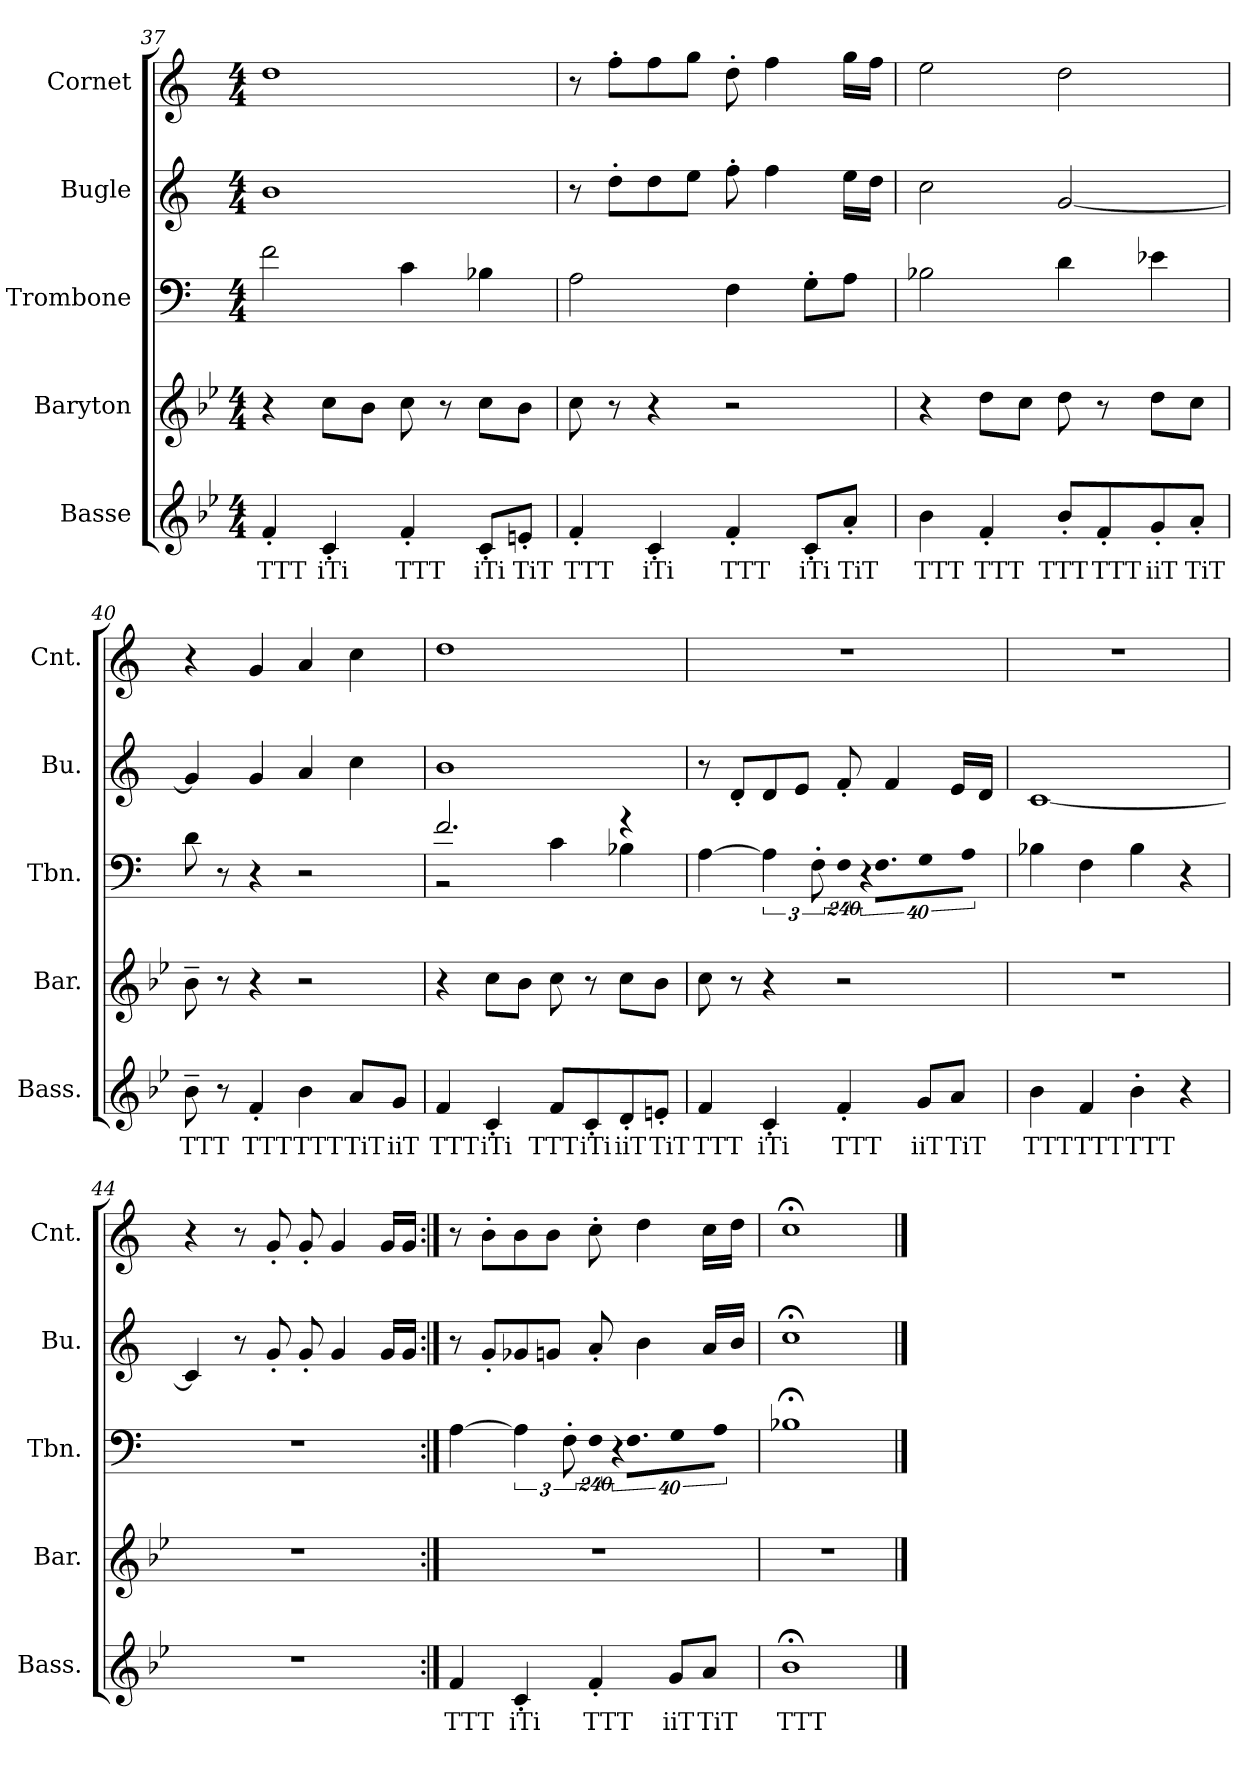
**kern	**text	**kern	**kern	**kern	**kern
*part5	*part5	*part4	*part3	*part2	*part1
*staff5	*staff5	*staff4	*staff3	*staff2	*staff1
*I"Basse	*	*I"Baryton	*I"Trombone	*I"Bugle	*I"Cornet
*I'Bass.	*	*I'Bar.	*I'Tbn.	*I'Bu.	*I'Cnt.
*clefG2	*	*clefG2	*clefF4	*clefG2	*clefG2
*ITrd8c14	*	*ITrd8c14	*	*ITrd1c2	*ITrd1c2
*k[b-e-]	*	*k[b-e-]	*k[]	*k[b-e-]	*k[b-e-]
*M4/4	*	*M4/4	*M4/4	*M4/4	*M4/4
=37	=37	=37	=37	=37	=37
!	!LO:LY:b	!	!	!	!
4F'/	TTT	4r	2f\	1a	1cc
!	!LO:LY:b	!	!	!	!
4C'/	iTi	8c\L	.	.	.
.	.	8B-\J	.	.	.
!	!LO:LY:b	!	!	!	!
4F'/	TTT	8c\	4c\	.	.
.	.	8r	.	.	.
!	!LO:LY:b	!	!	!	!
8C'/L	iTi	8c\L	4B-X\	.	.
!	!LO:LY:b	!	!	!	!
8En'/J	TiT	8B-\J	.	.	.
!!LO:PB:g=z
=38	=38	=38	=38	=38	=38
!	!LO:LY:b	!	!	!	!
4F'/	TTT	8c\	2A\	8r	8r
.	.	8r	.	8cc'\L	8ee-'\L
!	!LO:LY:b	!	!	!	!
4C'/	iTi	4r	.	8cc\	8ee-\
.	.	.	.	8dd\J	8ff\J
!	!LO:LY:b	!	!	!	!
4F'/	TTT	2r	4F\	8ee-'\	8cc'\
.	.	.	.	4ee-\	4ee-\
!	!LO:LY:b	!	!	!	!
8C'/L	iTi	.	8G'\L	.	.
!	!LO:LY:b	!	!	!	!
8A'/J	TiT	.	8A\J	16dd\LL	16ff\LL
.	.	.	.	16cc\JJ	16ee-\JJ
=39	=39	=39	=39	=39	=39
!	!LO:LY:b	!	!	!	!
4B-\	TTT	4r	2B-X\	2b-\	2dd\
!	!LO:LY:b	!	!	!	!
4F'/	TTT	8d\L	.	.	.
.	.	8c\J	.	.	.
!	!LO:LY:b	!	!	!	!
8B-'/L	TTT	8d\	4d\	[2f/	2cc\
!	!LO:LY:b	!	!	!	!
8F'/	TTT	8r	.	.	.
!	!LO:LY:b	!	!	!	!
8G'/	iiT	8d\L	4e-X\	.	.
!	!LO:LY:b	!	!	!	!
8A'/J	TiT	8c\J	.	.	.
=40	=40	=40	=40	=40	=40
!	!LO:LY:b	!	!	!	!
8B-~\	TTT	8B-~\	8d\	4f/]	4r
8r	.	8r	8r	.	.
!	!LO:LY:b	!	!	!	!
4F'/	TTT	4r	4r	4f/	4f/
!	!LO:LY:b	!	!	!	!
4B-\	TTT	2r	2r	4g/	4g/
!	!LO:LY:b	!	!	!	!
8A/L	TiT	.	.	4b-\	4b-\
!	!LO:LY:b	!	!	!	!
8G/J	iiT	.	.	.	.
!!LO:LB:g=z
=41	=41	=41	=41	=41	=41
!	!LO:LY:b	!	!	!	!
*	*	*	*^	*	*
4F/	TTT	4r	2.f/	2r	1a	1cc
!	!LO:LY:b	!	!	!	!	!
4C'/	iTi	8c\L	.	.	.	.
.	.	8B-\J	.	.	.	.
!	!LO:LY:b	!	!	!	!	!
8F/L	TTT	8c\	.	4c\	.	.
!	!LO:LY:b	!	!	!	!	!
8C'/	iTi	8r	.	.	.	.
!	!LO:LY:b	!	!	!	!	!
8D'/	iiT	8c\L	4r	4B-X\	.	.
!	!LO:LY:b	!	!	!	!	!
8En'/J	TiT	8B-\J	.	.	.	.
*	*	*	*v	*v	*	*
=42	=42	=42	=42	=42	=42
!	!LO:LY:b	!	!	!	!
4F/	TTT	8c\	[4A\	8r	1r
.	.	8r	.	8c'/L	.
!	!LO:LY:b	!	!	!	!
4C'/	iTi	4r	6A\]	8c/	.
.	.	.	.	8d/J	.
.	.	.	12F'\	.	.
!	!LO:LY:b	!	!LO:N:vis=16	!	!
4F'/	TTT	2r	1920%137F\	8e-'/	.
!	!	!	!LO:N:vis=32	!	!
.	.	.	640%23r	.	.
!	!	!	!LO:N:vis=16.	!	!
.	.	.	960%103F\KL	.	.
.	.	.	.	4e-/	.
!	!	!	!LO:N:vis=8	!	!
.	.	.	960%137G\	.	.
!	!LO:LY:b	!	!	!	!
8G/L	iiT	.	.	.	.
!	!	!	!LO:N:vis=8	!	!
.	.	.	960%137A\J	.	.
!	!LO:LY:b	!	!	!	!
8A/J	TiT	.	.	16d/LL	.
.	.	.	.	16c/JJ	.
=43	=43	=43	=43	=43	=43
!	!LO:LY:b	!	!	!	!
4B-\	TTT	1r	4B-X\	[1B-	1r
!	!LO:LY:b	!	!	!	!
4F/	TTT	.	4F\	.	.
!	!LO:LY:b	!	!	!	!
4B-'\	TTT	.	4B-\	.	.
4r	.	.	4r	.	.
!!LO:PB:g=z
=44	=44	=44	=44	=44	=44
1r	.	1r	1r	4B-/]	4r
.	.	.	.	8r	8r
.	.	.	.	8f'/	8f'/
.	.	.	.	8f'/	8f'/
.	.	.	.	4f/	4f/
.	.	.	.	16f/LL	16f/LL
.	.	.	.	16f/JJ	16f/JJ
=45:|!	=45:|!	=45:|!	=45:|!	=45:|!	=45:|!
!	!LO:LY:b	!	!	!	!
4F/	TTT	1r	[4A\	8r	8r
.	.	.	.	8f'/L	8a'\L
!	!LO:LY:b	!	!	!	!
4C'/	iTi	.	6A\]	8f-X/	8a\
.	.	.	.	8fn/J	8a\J
.	.	.	12F'\	.	.
!	!LO:LY:b	!	!LO:N:vis=16	!	!
4F'/	TTT	.	1920%137F\	8g'/	8b-'\
!	!	!	!LO:N:vis=32	!	!
.	.	.	640%23r	.	.
!	!	!	!LO:N:vis=16.	!	!
.	.	.	960%103F\KL	.	.
.	.	.	.	4a\	4cc\
!	!	!	!LO:N:vis=8	!	!
.	.	.	960%137G\	.	.
!	!LO:LY:b	!	!	!	!
8G/L	iiT	.	.	.	.
!	!	!	!LO:N:vis=8	!	!
.	.	.	960%137A\J	.	.
!	!LO:LY:b	!	!	!	!
8A/J	TiT	.	.	16g/LL	16b-\LL
.	.	.	.	16a/JJ	16cc\JJ
=46	=46	=46	=46	=46	=46
!	!LO:LY:b	!	!	!	!
1B-;<	TTT	1r	1B-X;<	1b-;<	1b-;<
==	==	==	==	==	==
*-	*-	*-	*-	*-	*-
